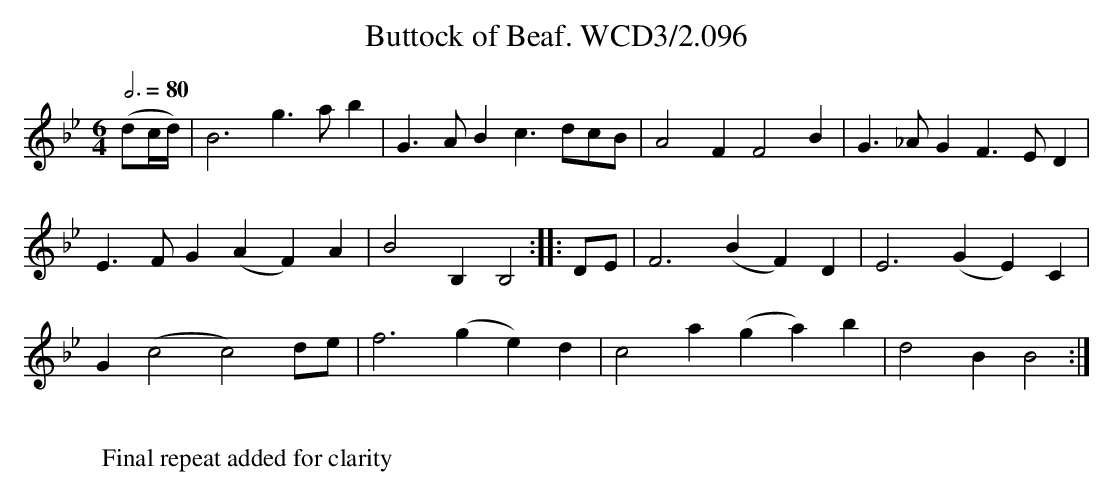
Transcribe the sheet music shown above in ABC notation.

X:1
T:Buttock of Beaf. WCD3/2.096
M:6/4
L:1/8
Q:3/4=80
K:Bb
(dc/d/)|B6 g3ab2|G3AB2 c3dcB|A4F2 F4B2|G3_AG2 F3ED2|
E3FG2 (A2F2)A2|B4B,2 B,4::DE|F6 (B2F2)D2|E6 (G2E2)C2|
G2(c4c4)de|f6 (g2e2)d2|c4a2 (g2a2)b2|d4B2 B4:|
W:
W:Final repeat added for clarity
